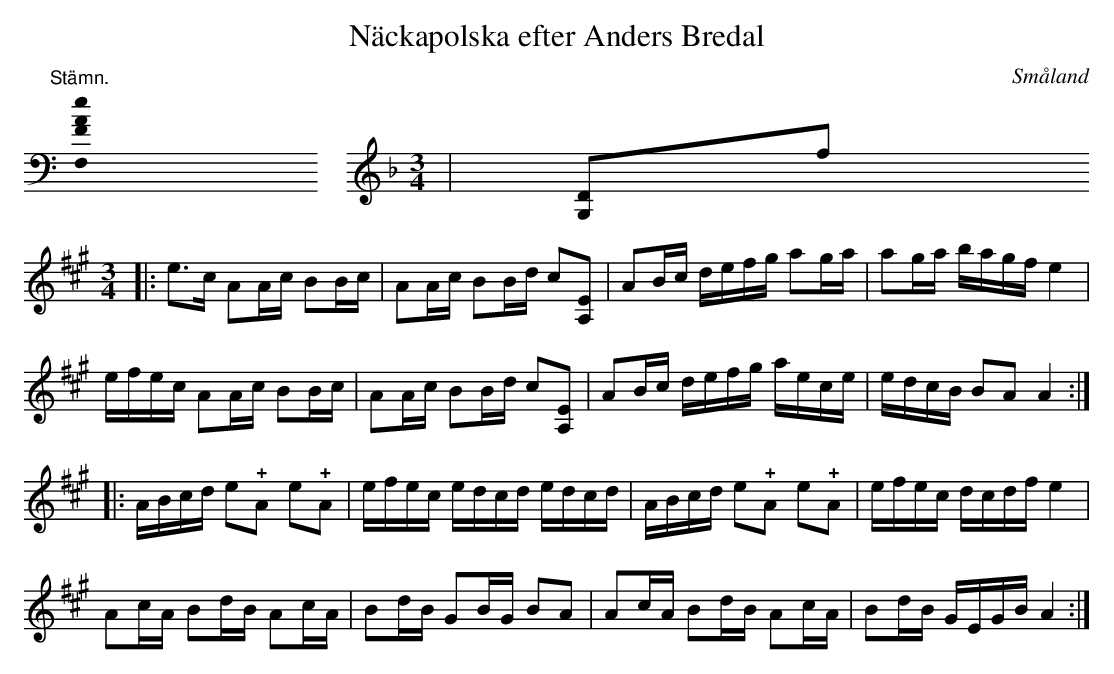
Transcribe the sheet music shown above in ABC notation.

X:1
T:Näckapolska efter Anders Bredal
O:Småland
M:none
K:F
[K:C]
"@-20,30 Stämn."[F,FAe]0 \
[K:F clef=treble] \
[M:3/4]\
L:1/16
| [DG,]2f2
M:3/4
L:1/8
K:A
|: e>c AA/2c/2 BB/2c/2 | AA/2c/2 BB/2d/2 c[EA,] | AB/2c/2 d/2e/2f/2g/2 ag/2a/2 | ag/2a/2 b/2a/2g/2f/2 e2 |
 e/2f/2e/2c/2 AA/2c/2 BB/2c/2 | AA/2c/2 BB/2d/2 c[EA,] | AB/2c/2 d/2e/2f/2g/2 a/2e/2c/2e/2 | e/2d/2c/2B/2 BA A2 :|
|: A/2B/2c/2d/2 e!+!A e!+!A | e/2f/2e/2c/2 e/2d/2c/2d/2 e/2d/2c/2d/2 | A/2B/2c/2d/2 e!+!A e!+!A | e/2f/2e/2c/2 d/2c/2d/2f/2 e2 |
 Ac/2A/2 Bd/2B/2 Ac/2A/2 | Bd/2B/2 GB/2G/2 BA | Ac/2A/2 Bd/2B/2 Ac/2A/2 | Bd/2B/2 G/2E/2G/2B/2 A2 :|
